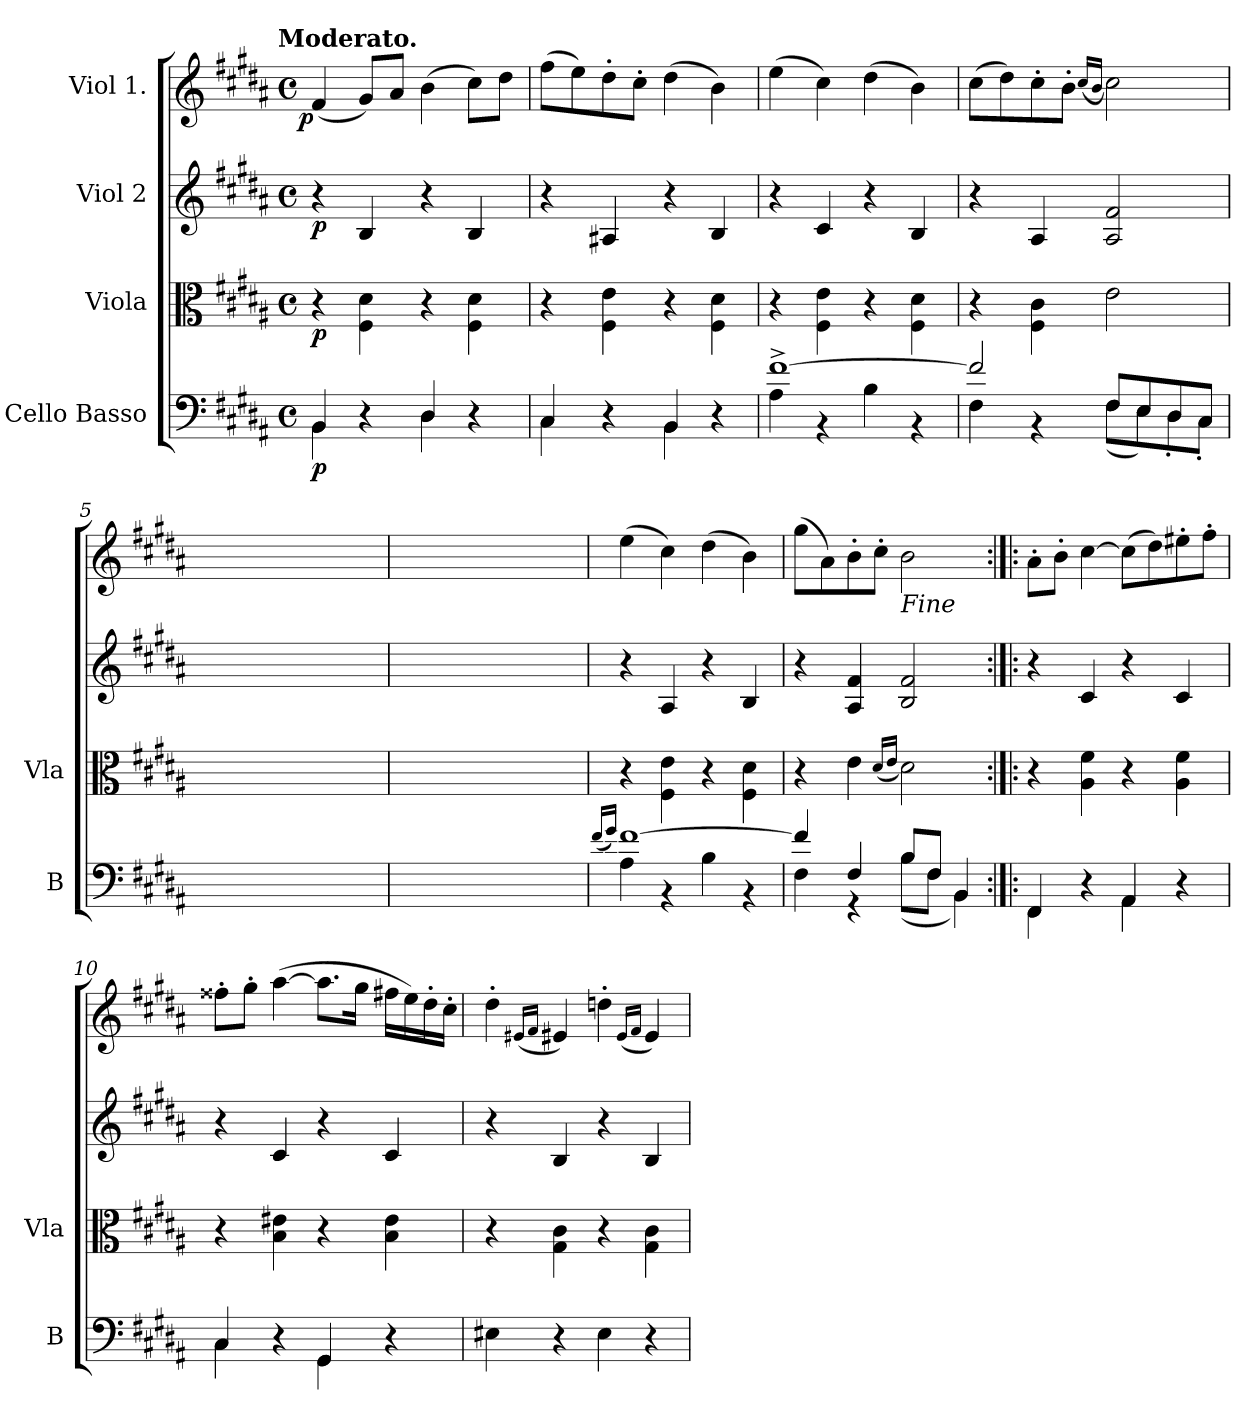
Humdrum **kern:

**kern	**dynam	**kern	**dynam	**kern	**dynam	**kern	**dynam
*part4	*part4	*part3	*part3	*part2	*part2	*part1	*part1
*staff4	*staff4	*staff3	*staff3	*staff2	*staff2	*staff1	*staff1
*I"Cello Basso	*	*I"Viola	*	*I"Viol 2	*	*I"Viol 1.	*
*I'B	*	*I'Vla	*	*	*	*	*
*clefF4	*	*clefC3	*	*clefG2	*	*clefG2	*
*k[f#c#g#d#a#]	*	*k[f#c#g#d#a#]	*	*k[f#c#g#d#a#]	*	*k[f#c#g#d#a#]	*
*B:	*	*B:	*	*B:	*	*B:	*
!!LO:TX:omd:t=Moderato.
*M4/4	*	*M4/4	*	*M4/4	*	*M4/4	*
*met(c)	*	*met(c)	*	*met(c)	*	*met(c)	*
=1	=1	=1	=1	=1	=1	=1	=1
*^	*	*	*	*	*	*	*
!	!	!	!	!	!	!	!	!LO:DY:rj
4BB/	4BB\	p	4r	p	4r	p	(4f#/	p
4r	4ryy	.	4F#\ 4d#\	.	4B/	.	8g#/L)	.
.	.	.	.	.	.	.	8a#/J	.
4D#/	4D#\	.	4r	.	4r	.	(4b\	.
4r	4ryy	.	4F#\ 4d#\	.	4B/	.	8cc#\L)	.
.	.	.	.	.	.	.	8dd#\J	.
=2	=2	=2	=2	=2	=2	=2	=2	=2
4C#/	4C#\	.	4r	.	4r	.	(8ff#\L	.
.	.	.	.	.	.	.	8ee\)	.
4r	4ryy	.	4F#\ 4e\	.	4A#X/	.	8dd#'\	.
.	.	.	.	.	.	.	8cc#'\J	.
4BB/	4BB\	.	4r	.	4r	.	(4dd#\	.
4r	4ryy	.	4F#\ 4d#\	.	4B/	.	4b\)	.
=3	=3	=3	=3	=3	=3	=3	=3	=3
[1f#^	4A#\	.	4r	.	4r	.	(4ee\	.
.	4r	.	4F#\ 4e\	.	4c#/	.	4cc#\)	.
.	4B\	.	4r	.	4r	.	(4dd#\	.
.	4r	.	4F#\ 4d#\	.	4B/	.	4b\)	.
=4	=4	=4	=4	=4	=4	=4	=4	=4
2f#/]	4F#\	.	4r	.	4r	.	(8cc#\L	.
.	.	.	.	.	.	.	8dd#\)	.
.	4r	.	4F#\ 4c#\	.	4A#/	.	8cc#'\	.
.	.	.	.	.	.	.	8b'\J	.
.	.	.	.	.	.	.	(<16qqcc#/LL	.
.	.	.	.	.	.	.	16qqb/JJ	.
8F#/L	(8F#\L	.	2e\	.	2A#/ 2f#/	.	2cc#\)	.
8E/	8E\)	.	.	.	.	.	.	.
8D#/	8D#'\	.	.	.	.	.	.	.
8C#/J	8C#'\J	.	.	.	.	.	.	.
=5	=5	=5	=5	=5	=5	=5	=5	=5
4BB/yy	4BB\yy	.	4ryy	.	4ryy	.	(4f#/yy	.
4ryy	4ryy	.	4F#yy\ 4d#yy\	.	4B/yy	.	8g#/Lyy)	.
.	.	.	.	.	.	.	8a#/Jyy	.
4D#/yy	4D#\yy	.	4ryy	.	4ryy	.	(4b\yy	.
4ryy	4ryy	.	4F#yy\ 4d#yy\	.	4B/yy	.	8cc#\Lyy)	.
.	.	.	.	.	.	.	8dd#\Jyy	.
=6	=6	=6	=6	=6	=6	=6	=6	=6
4C#/yy	4C#\yy	.	4ryy	.	4ryy	.	(8ff#\Lyy	.
.	.	.	.	.	.	.	8ee\yy)	.
4ryy	4ryy	.	4F#yy\ 4eyy\	.	4A#X/yy	.	8dd#'\yy	.
.	.	.	.	.	.	.	8cc#'\Jyy	.
4BB/yy	4BB\yy	.	4ryy	.	4ryy	.	(4dd#\yy	.
4ryy	4ryy	.	4F#yy\ 4d#yy\	.	4B/yy	.	4b\yy)	.
=7	=7	=7	=7	=7	=7	=7	=7	=7
(16qqf#/LL	.	.	.	.	.	.	.	.
16qqg#/JJ)	.	.	.	.	.	.	.	.
[1f#	4A#\	.	4r	.	4r	.	(4ee\	.
.	4r	.	4F#\ 4e\	.	4A#/	.	4cc#\)	.
.	4B\	.	4r	.	4r	.	(4dd#\	.
.	4r	.	4F#\ 4d#\	.	4B/	.	4b\)	.
=8	=8	=8	=8	=8	=8	=8	=8	=8
4f#/]	4F#\	.	4r	.	4r	.	(8gg#\L	.
.	.	.	.	.	.	.	8a#\)	.
4F#/	4r	.	4e\	.	4A#/ 4f#/	.	8b'\	.
.	.	.	.	.	.	.	8cc#'\J	.
.	.	.	(16qqd#/LL	.	.	.	.	.
.	.	.	16qqe/JJ	.	.	.	.	.
!	!	!	!	!	!	!	!LO:TX:b:i:t=Fine	!
8B/L	(8B\L	.	2d#\)	.	2B/ 2f#/	.	2b\	.
8F#/J	8F#\J	.	.	.	.	.	.	.
4BB/	4BB\)	.	.	.	.	.	.	.
=9:|!|:	=9:|!|:	=9:|!|:	=9:|!|:	=9:|!|:	=9:|!|:	=9:|!|:	=9:|!|:	=9:|!|:
4FF#/	4FF#\	.	4r	.	4r	.	8a#'\L	.
.	.	.	.	.	.	.	8b'\J	.
4r	4ryy	.	4A#\ 4f#\	.	4c#/	.	[4cc#\	.
4AA#/	4AA#\	.	4r	.	4r	.	(8cc#\L]	.
.	.	.	.	.	.	.	8dd#\)	.
4r	4ryy	.	4A#\ 4f#\	.	4c#/	.	8ee#X'\	.
.	.	.	.	.	.	.	8ff#'\J	.
=10	=10	=10	=10	=10	=10	=10	=10	=10
4C#/	4C#\	.	4r	.	4r	.	8ff##X'\L	.
.	.	.	.	.	.	.	8gg#'\J	.
4r	4ryy	.	4B\ 4e#X\	.	4c#/	.	([4aa#\	.
4GG#/	4GG#\	.	4r	.	4r	.	8.aa#\L]	.
.	.	.	.	.	.	.	16gg#\Jk	.
4r	4ryy	.	4B\ 4e#\	.	4c#/	.	16ff#X\LL	.
.	.	.	.	.	.	.	16ee\)	.
.	.	.	.	.	.	.	16dd#'\	.
.	.	.	.	.	.	.	16cc#'\JJ	.
*v	*v	*	*	*	*	*	*	*
=11	=11	=11	=11	=11	=11	=11	=11
4E#X\	.	4r	.	4r	.	4dd#'\	.
.	.	.	.	.	.	(<16qqe#X/LL	.
.	.	.	.	.	.	16qqf#/JJ	.
4r	.	4G#\ 4c#\	.	4B/	.	4e#X/)	.
4E#\	.	4r	.	4r	.	4ddn'\	.
.	.	.	.	.	.	(<16qqe#/LL	.
.	.	.	.	.	.	16qqf#/JJ	.
4r	.	4G#\ 4c#\	.	4B/	.	4e#/)	.
=	=	=	=	=	=	=	=
*-	*-	*-	*-	*-	*-	*-	*-
